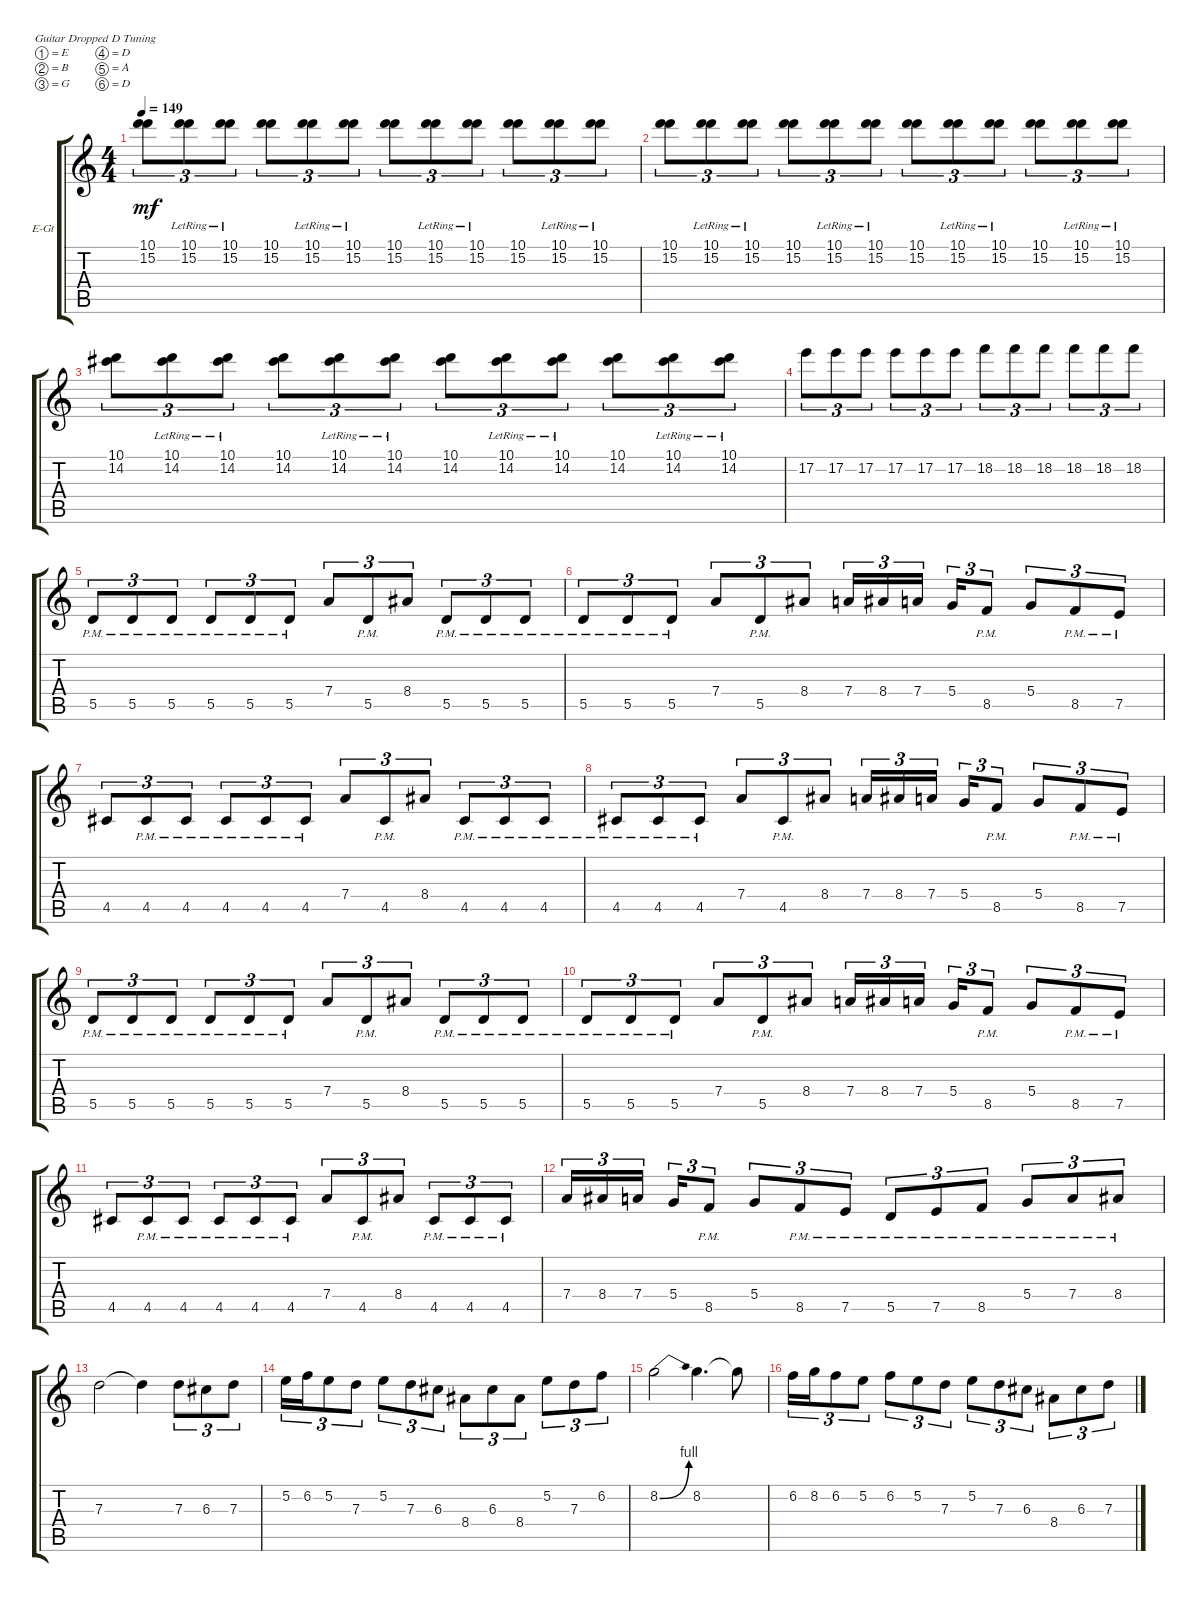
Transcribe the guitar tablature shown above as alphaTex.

\defaultSystemsLayout 4
\bracketExtendMode groupsimilarinstruments
\firstSystemTrackNameOrientation horizontal
\otherSystemsTrackNameOrientation horizontal
\track ("Mark Morton IV(Solo)" "E-Gt") {instrument distortionguitar}
\staff {score tabs}
\tuning (E4 B3 G3 D3 A2 D2)
\ts (4 4)
\tempo 149
\clef g2
\scale
0.333333
\ks c
(15.2 10.1).8{tu (3 2) dy mf} (15.2{lr} 10.1).8{tu (3 2)} (15.2{lr} 10.1).8{tu (3 2)} (10.1 15.2).8{tu (3 2)} (15.2{lr} 10.1).8{tu (3 2)} (15.2{lr} 10.1).8{tu (3 2)} (10.1 15.2).8{tu (3 2)} (15.2{lr} 10.1).8{tu (3 2)} (15.2{lr} 10.1).8{tu (3 2)} (10.1 15.2).8{tu (3 2)} (15.2{lr} 10.1).8{tu (3 2)} (15.2{lr} 10.1).8{tu (3 2)} |
\scale
0.333333 (15.2 10.1).8{tu (3 2)} (15.2{lr} 10.1).8{tu (3 2)} (15.2{lr} 10.1).8{tu (3 2)} (10.1 15.2).8{tu (3 2)} (15.2{lr} 10.1).8{tu (3 2)} (15.2{lr} 10.1).8{tu (3 2)} (10.1 15.2).8{tu (3 2)} (15.2{lr} 10.1).8{tu (3 2)} (15.2{lr} 10.1).8{tu (3 2)} (10.1 15.2).8{tu (3 2)} (15.2{lr} 10.1).8{tu (3 2)} (15.2{lr} 10.1).8{tu (3 2)} |
\scale
0.333333 (10.1 14.2).8{tu (3 2)} (14.2{lr} 10.1).8{tu (3 2)} (14.2{lr} 10.1).8{tu (3 2)} (10.1 14.2).8{tu (3 2)} (14.2{lr} 10.1).8{tu (3 2)} (14.2{lr} 10.1).8{tu (3 2)} (10.1 14.2).8{tu (3 2)} (14.2{lr} 10.1).8{tu (3 2)} (14.2{lr} 10.1).8{tu (3 2)} (10.1 14.2).8{tu (3 2)} (14.2{lr} 10.1).8{tu (3 2)} (14.2{lr} 10.1).8{tu (3 2)} |
\scale
0.333333 17.2.8{tu (3 2)} 17.2.8{tu (3 2)} 17.2.8{tu (3 2)} 17.2.8{tu (3 2)} 17.2.8{tu (3 2)} 17.2.8{tu (3 2)} 18.2.8{tu (3 2)} 18.2.8{tu (3 2)} 18.2.8{tu (3 2)} 18.2.8{tu (3 2)} 18.2.8{tu (3 2)} 18.2.8{tu (3 2)} |
\scale
0.333333 5.5{pm}.8{tu (3 2)} 5.5{pm}.8{tu (3 2)} 5.5{pm}.8{tu (3 2)} 5.5{pm}.8{tu (3 2)} 5.5{pm}.8{tu (3 2)} 5.5{pm}.8{tu (3 2)} 7.4.8{tu (3 2)} 5.5{pm}.8{tu (3 2)} 8.4.8{tu (3 2)} 5.5{pm}.8{tu (3 2)} 5.5{pm}.8{tu (3 2)} 5.5{pm}.8{tu (3 2)} |
\scale
0.333333 5.5{pm}.8{tu (3 2)} 5.5{pm}.8{tu (3 2)} 5.5{pm}.8{tu (3 2)} 7.4.8{tu (3 2)} 5.5{pm}.8{tu (3 2)} 8.4.8{tu (3 2)} 7.4.16{tu (3 2)} 8.4.16{tu (3 2)} 7.4.16{tu (3 2)} 5.4.16{tu (3 2)} 8.5{pm}.8{tu (3 2)} 5.4.8{tu (3 2)} 8.5{pm}.8{tu (3 2)} 7.5{pm}.8{tu (3 2)} |
\scale
0.333333 4.5.8{tu (3 2)} 4.5{pm}.8{tu (3 2)} 4.5{pm}.8{tu (3 2)} 4.5{pm}.8{tu (3 2)} 4.5{pm}.8{tu (3 2)} 4.5{pm}.8{tu (3 2)} 7.4.8{tu (3 2)} 4.5{pm}.8{tu (3 2)} 8.4.8{tu (3 2)} 4.5{pm}.8{tu (3 2)} 4.5{pm}.8{tu (3 2)} 4.5{pm}.8{tu (3 2)} |
\scale
0.333333 4.5{pm}.8{tu (3 2)} 4.5{pm}.8{tu (3 2)} 4.5{pm}.8{tu (3 2)} 7.4.8{tu (3 2)} 4.5{pm}.8{tu (3 2)} 8.4.8{tu (3 2)} 7.4.16{tu (3 2)} 8.4.16{tu (3 2)} 7.4.16{tu (3 2)} 5.4.16{tu (3 2)} 8.5{pm}.8{tu (3 2)} 5.4.8{tu (3 2)} 8.5{pm}.8{tu (3 2)} 7.5{pm}.8{tu (3 2)} |
\scale
0.333333 5.5{pm}.8{tu (3 2)} 5.5{pm}.8{tu (3 2)} 5.5{pm}.8{tu (3 2)} 5.5{pm}.8{tu (3 2)} 5.5{pm}.8{tu (3 2)} 5.5{pm}.8{tu (3 2)} 7.4.8{tu (3 2)} 5.5{pm}.8{tu (3 2)} 8.4.8{tu (3 2)} 5.5{pm}.8{tu (3 2)} 5.5{pm}.8{tu (3 2)} 5.5{pm}.8{tu (3 2)} |
\scale
0.333333 5.5{pm}.8{tu (3 2)} 5.5{pm}.8{tu (3 2)} 5.5{pm}.8{tu (3 2)} 7.4.8{tu (3 2)} 5.5{pm}.8{tu (3 2)} 8.4.8{tu (3 2)} 7.4.16{tu (3 2)} 8.4.16{tu (3 2)} 7.4.16{tu (3 2)} 5.4.16{tu (3 2)} 8.5{pm}.8{tu (3 2)} 5.4.8{tu (3 2)} 8.5{pm}.8{tu (3 2)} 7.5{pm}.8{tu (3 2)} |
\scale
0.333333 4.5.8{tu (3 2)} 4.5{pm}.8{tu (3 2)} 4.5{pm}.8{tu (3 2)} 4.5{pm}.8{tu (3 2)} 4.5{pm}.8{tu (3 2)} 4.5{pm}.8{tu (3 2)} 7.4.8{tu (3 2)} 4.5{pm}.8{tu (3 2)} 8.4.8{tu (3 2)} 4.5{pm}.8{tu (3 2)} 4.5{pm}.8{tu (3 2)} 4.5{pm}.8{tu (3 2)} |
\scale
0.333333 7.4.16{tu (3 2)} 8.4.16{tu (3 2)} 7.4.16{tu (3 2)} 5.4.16{tu (3 2)} 8.5{pm}.8{tu (3 2)} 5.4.8{tu (3 2)} 8.5{pm}.8{tu (3 2)} 7.5{pm}.8{tu (3 2)} 5.5{pm}.8{tu (3 2)} 7.5{pm}.8{tu (3 2)} 8.5{pm}.8{tu (3 2)} 5.4{pm}.8{tu (3 2)} 7.4{pm}.8{tu (3 2)} 8.4{pm}.8{tu (3 2)} |
\scale
0.333333 7.3.2 7.3{t}.4 7.3.8{tu (3 2)} 6.3.8{tu (3 2)} 7.3.8{tu (3 2)} |
\scale
0.333333 5.2.16{tu (3 2)} 6.2.16{tu (3 2)} 5.2.8{tu (3 2)} 7.3.8{tu (3 2)} 5.2.8{tu (3 2)} 7.3.8{tu (3 2)} 6.3.8{tu (3 2)} 8.4.8{tu (3 2)} 6.3.8{tu (3 2)} 8.4.8{tu (3 2)} 5.2.8{tu (3 2)} 7.3.8{tu (3 2)} 6.2.8{tu (3 2)} |
\scale
0.333333 8.2{be (bend 0 0 15 4)}.2 8.2.4{d} 8.2{t}.8 |
\scale
0.333333 6.2.16{tu (3 2)} 8.2.16{tu (3 2)} 6.2.8{tu (3 2)} 5.2.8{tu (3 2)} 6.2.8{tu (3 2)} 5.2.8{tu (3 2)} 7.3.8{tu (3 2)} 5.2.8{tu (3 2)} 7.3.8{tu (3 2)} 6.3.8{tu (3 2)} 8.4.8{tu (3 2)} 6.3.8{tu (3 2)} 7.3.8{tu (3 2)}
